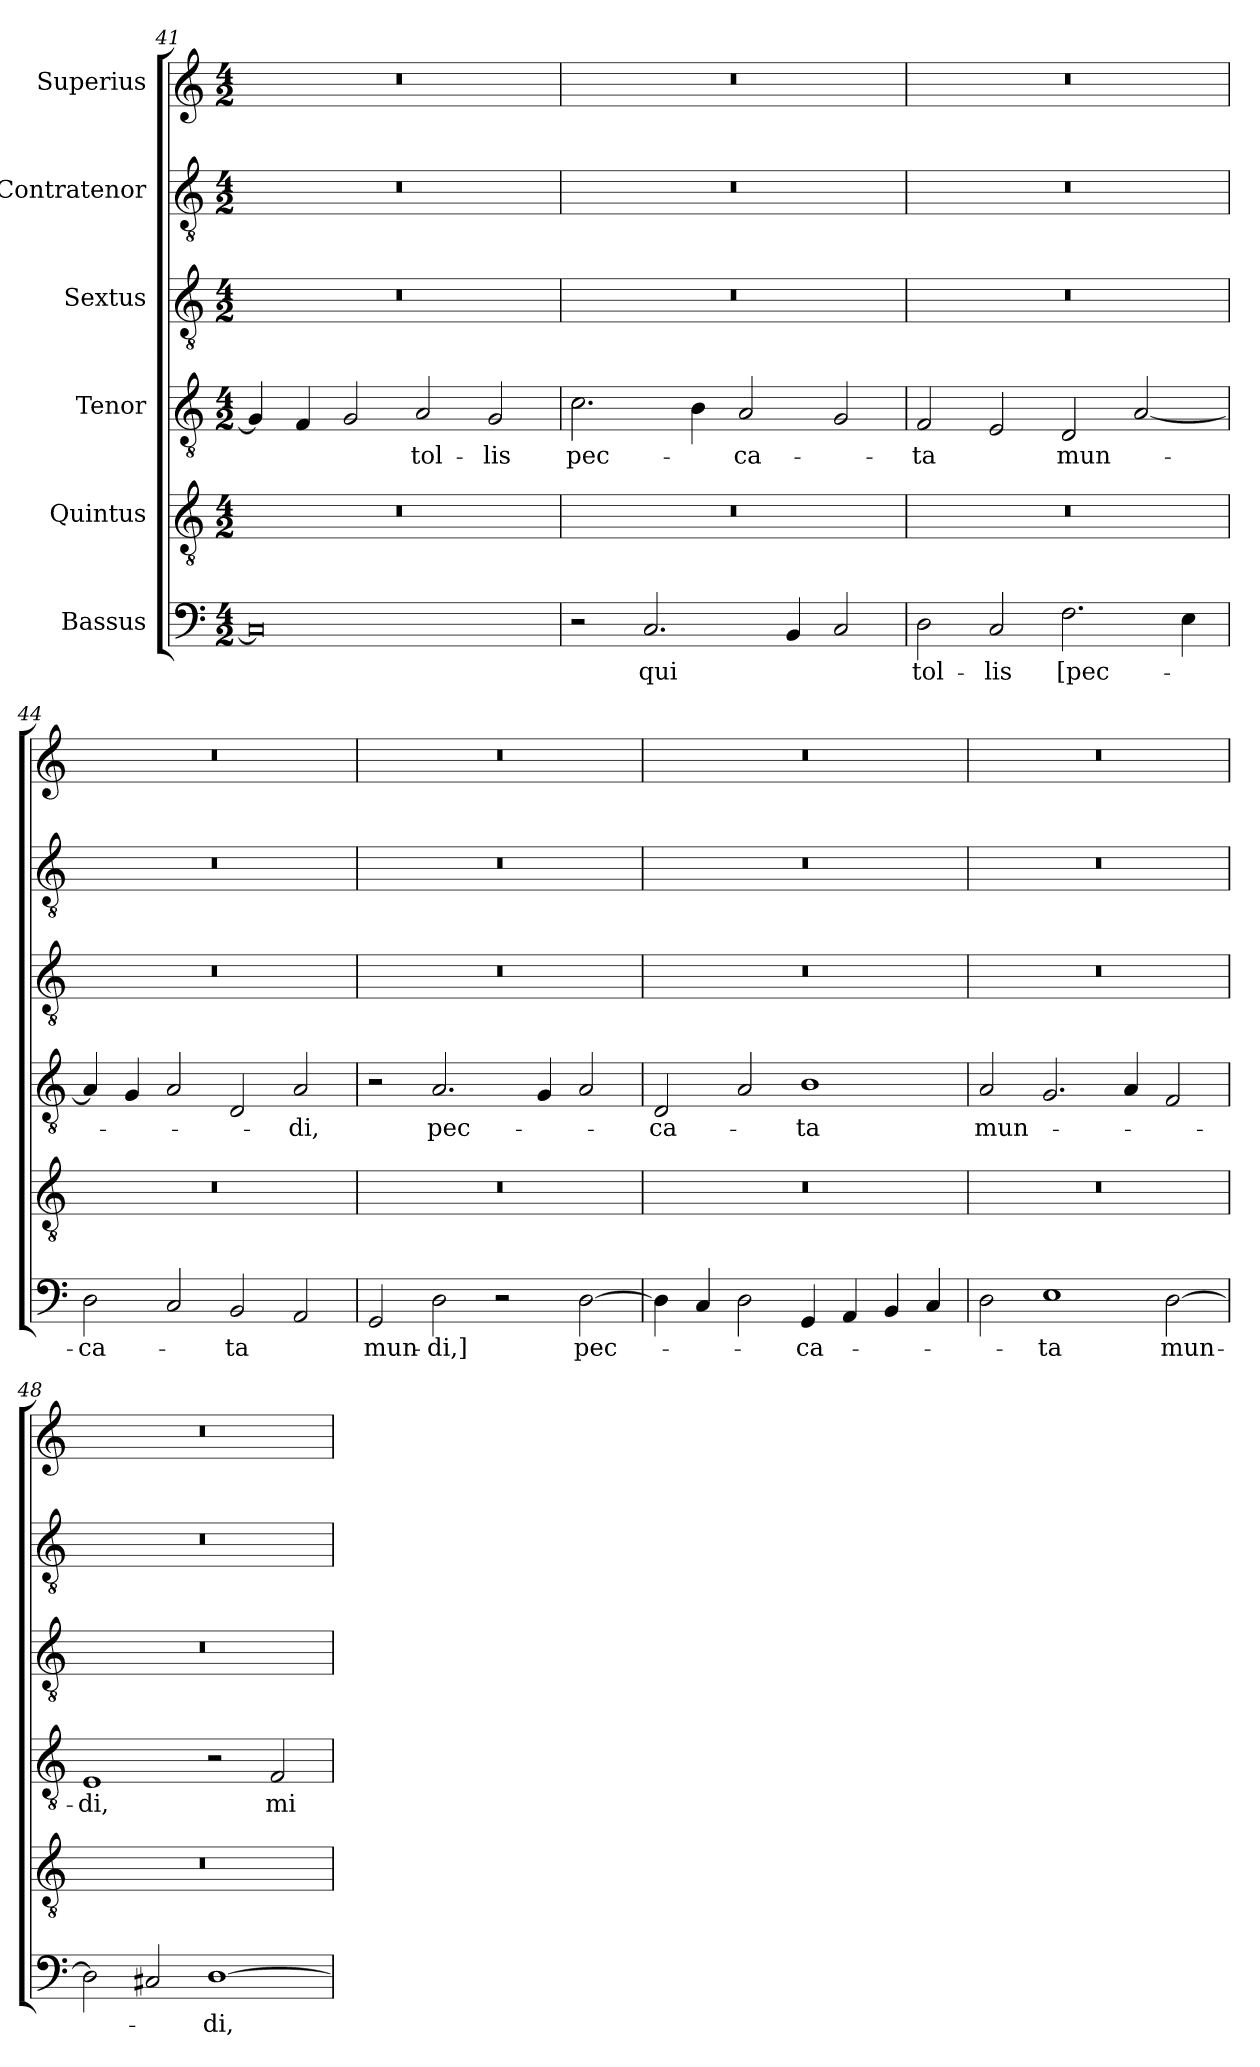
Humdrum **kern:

**kern	**text	**kern	**kern	**text	**kern	**kern	**kern
*part6	*part6	*part5	*part4	*part4	*part3	*part2	*part1
*staff6	*staff6	*staff5	*staff4	*staff4	*staff3	*staff2	*staff1
*I"Bassus	*	*I"Quintus	*I"Tenor	*	*I"Sextus	*I"Contratenor	*I"Superius
*clefF4	*	*clefGv2	*clefGv2	*	*clefGv2	*clefGv2	*clefG2
*k[]	*	*k[]	*k[]	*	*k[]	*k[]	*k[]
*M4/2	*	*M4/2	*M4/2	*	*M4/2	*M4/2	*M4/2
=41	=41	=41	=41	=41	=41	=41	=41
0C/]	.	0r	4G/]	.	0r	0r	0r
.	.	.	4F/	.	.	.	.
.	.	.	2G/	.	.	.	.
.	.	.	2A/	tol-	.	.	.
.	.	.	2G/	-lis	.	.	.
=42	=42	=42	=42	=42	=42	=42	=42
2r	.	0r	2.c\	pec-	0r	0r	0r
2.C/	qui	.	.	.	.	.	.
.	.	.	4B\	.	.	.	.
.	.	.	2A/	-ca-	.	.	.
4BB/	.	.	.	.	.	.	.
2C/	.	.	2G/	.	.	.	.
=43	=43	=43	=43	=43	=43	=43	=43
2D\	tol-	0r	2F/	-ta	0r	0r	0r
2C/	-lis	.	2E/	.	.	.	.
2.F\	[pec-	.	2D/	mun-	.	.	.
.	.	.	[2A/	.	.	.	.
4E\	.	.	.	.	.	.	.
=44	=44	=44	=44	=44	=44	=44	=44
2D\	-ca-	0r	4A/]	.	0r	0r	0r
.	.	.	4G/	.	.	.	.
2C/	.	.	2A/	.	.	.	.
2BB/	-ta	.	2D/	.	.	.	.
2AA/	.	.	2A/	-di,	.	.	.
=45	=45	=45	=45	=45	=45	=45	=45
2GG/	mun-	0r	2r	.	0r	0r	0r
2D\	-di,]	.	2.A/	pec-	.	.	.
2r	.	.	.	.	.	.	.
.	.	.	4G/	.	.	.	.
[2D\	pec-	.	2A/	.	.	.	.
=46	=46	=46	=46	=46	=46	=46	=46
4D\]	.	0r	2D/	-ca-	0r	0r	0r
4C/	.	.	.	.	.	.	.
2D\	.	.	2A/	.	.	.	.
4GG/	-ca-	.	1B\	-ta	.	.	.
4AA/	.	.	.	.	.	.	.
4BB/	.	.	.	.	.	.	.
4C/	.	.	.	.	.	.	.
=47	=47	=47	=47	=47	=47	=47	=47
2D\	.	0r	2A/	mun-	0r	0r	0r
1E\	-ta	.	2.G/	.	.	.	.
.	.	.	4A/	.	.	.	.
[2D\	mun-	.	2F/	.	.	.	.
=48	=48	=48	=48	=48	=48	=48	=48
2D\]	.	0r	1E/	-di,	0r	0r	0r
2C#X/	.	.	.	.	.	.	.
[1D\	-di,	.	2r	.	.	.	.
.	.	.	2F/	mi-	.	.	.
=	=	=	=	=	=	=	=
*-	*-	*-	*-	*-	*-	*-	*-
